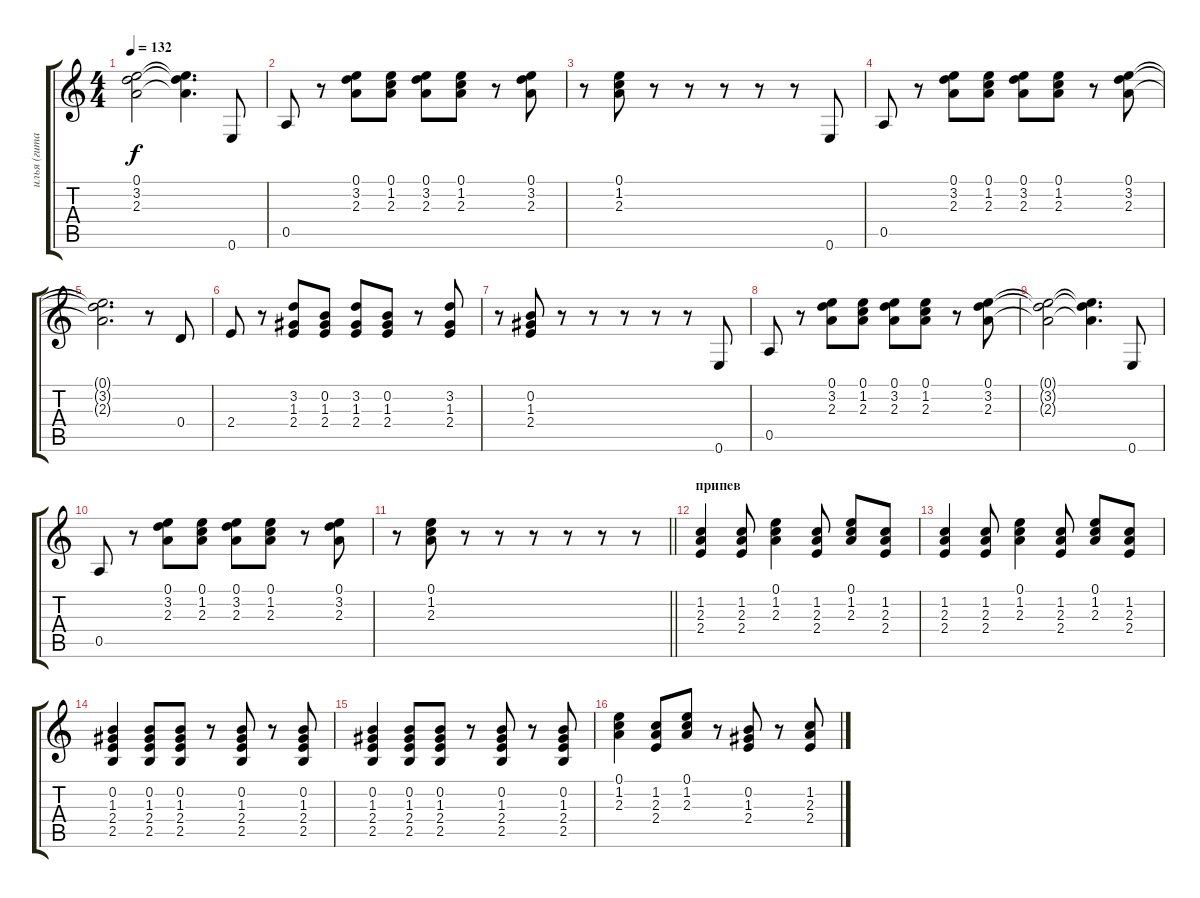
\track ("илья (гитара)" "илья (гита") {instrument electricguitarclean}
\staff {score tabs}
\tuning (E4 B3 G3 D3 A2 E2) {hide}
\ts (4 4)
\tempo 132
\clef g2
\ks c
(0.1{t} 3.2{t} 2.3{t}).2{dy f} (0.1{t} 3.2{t} 2.3{t}).4{d} 0.6.8 |
0.5.8 r.8 (0.1 3.2 2.3).8 (0.1 1.2 2.3).8 (0.1 3.2 2.3).8 (0.1 1.2 2.3).8 r.8 (0.1 3.2 2.3).8 |
r.8 (0.1 1.2 2.3).8 r.8 r.8 r.8 r.8 r.8 0.6.8 |
0.5.8 r.8 (0.1 3.2 2.3).8 (0.1 1.2 2.3).8 (0.1 3.2 2.3).8 (0.1 1.2 2.3).8 r.8 (0.1 3.2 2.3).8 |
(0.1{t} 3.2{t} 2.3{t}).2{d} r.8 0.4.8 |
2.4.8 r.8 (3.2 1.3 2.4).8 (0.2 1.3 2.4).8 (3.2 1.3 2.4).8 (0.2 1.3 2.4).8 r.8 (3.2 1.3 2.4).8 |
r.8 (0.2 1.3 2.4).8 r.8 r.8 r.8 r.8 r.8 0.6.8 |
0.5.8 r.8 (0.1 3.2 2.3).8 (0.1 1.2 2.3).8 (0.1 3.2 2.3).8 (0.1 1.2 2.3).8 r.8 (0.1 3.2 2.3).8 |
(0.1{t} 3.2{t} 2.3{t}).2 (0.1{t} 3.2{t} 2.3{t}).4{d} 0.6.8 |
0.5.8 r.8 (0.1 3.2 2.3).8 (0.1 1.2 2.3).8 (0.1 3.2 2.3).8 (0.1 1.2 2.3).8 r.8 (0.1 3.2 2.3).8 |
\barLineRight lightlight
r.8 (0.1 1.2 2.3).8 r.8 r.8 r.8 r.8 r.8 r.8 |
\section ("" "припев")
(1.2 2.3 2.4).4 (1.2 2.3 2.4).8 (0.1 1.2 2.3).4 (1.2 2.3 2.4).8 (0.1 1.2 2.3).8 (1.2 2.3 2.4).8 |
(1.2 2.3 2.4).4 (1.2 2.3 2.4).8 (0.1 1.2 2.3).4 (1.2 2.3 2.4).8 (0.1 1.2 2.3).8 (1.2 2.3 2.4).8 |
(0.2 1.3 2.4 2.5).4 (0.2 1.3 2.4 2.5).8 (0.2 1.3 2.4 2.5).8 r.8 (0.2 1.3 2.4 2.5).8 r.8 (0.2 1.3 2.4 2.5).8 |
(0.2 1.3 2.4 2.5).4 (0.2 1.3 2.4 2.5).8 (0.2 1.3 2.4 2.5).8 r.8 (0.2 1.3 2.4 2.5).8 r.8 (0.2 1.3 2.4 2.5).8 |
(0.1 1.2 2.3).4 (1.2 2.3 2.4).8 (0.1 1.2 2.3).8 r.8 (0.2 1.3 2.4).8 r.8 (1.2 2.3 2.4).8
